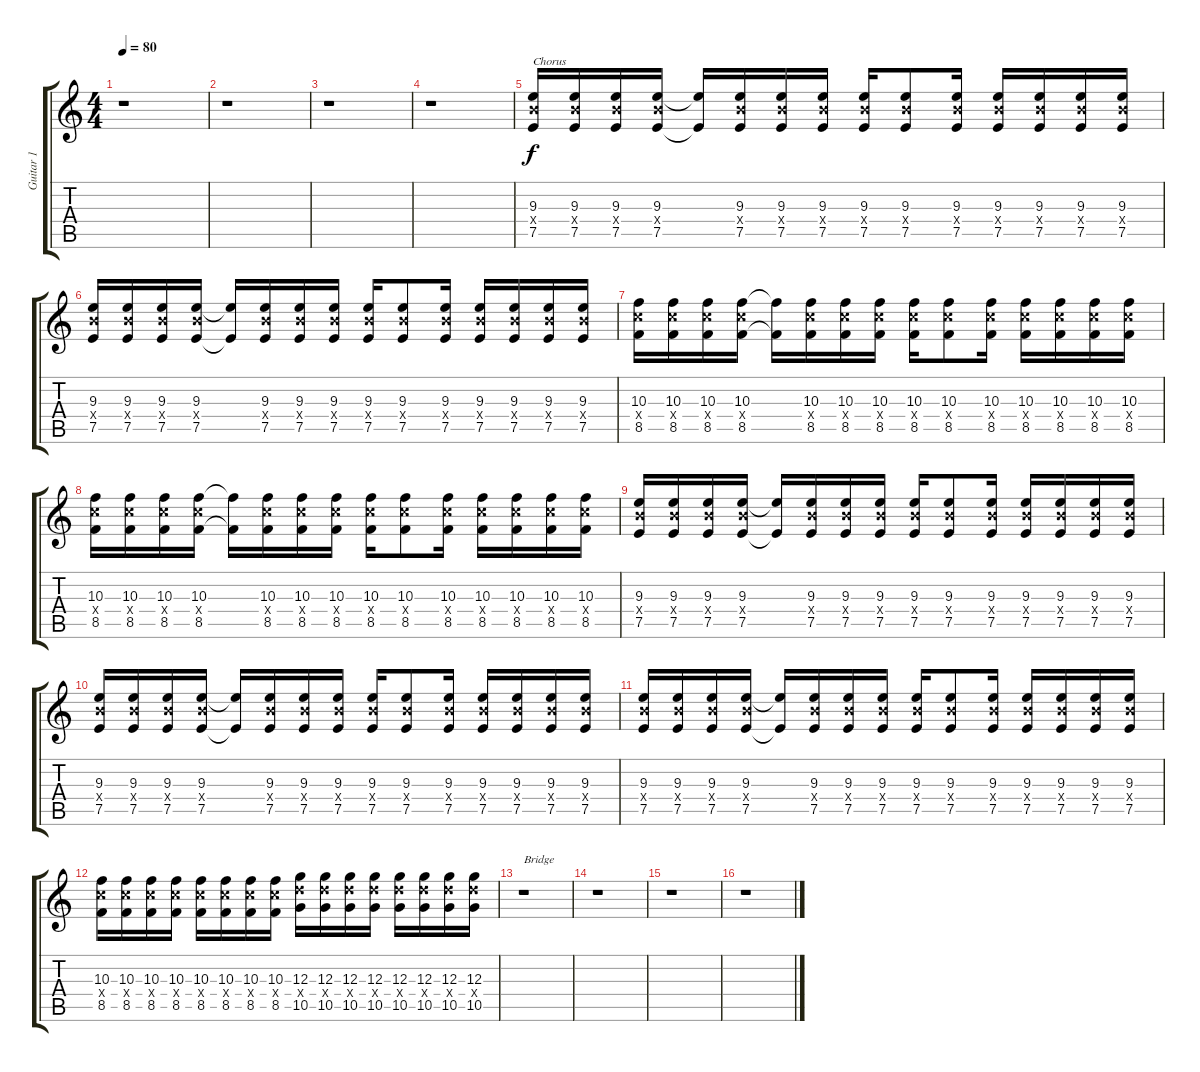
\track ("Guitar 1" "Guitar 1") {instrument distortionguitar}
\staff {score tabs}
\tuning (E4 B3 G3 D3 A2 E2) {hide}
\ts (4 4)
\tempo 80
\clef g2
\ks c
r.1{dy f} |
r.1 |
r.1 |
r.1 |
(9.3 9.4{x} 7.5).16{txt "Chorus"} (9.3 9.4{x} 7.5).16 (9.3 9.4{x} 7.5).16 (9.3 9.4{x} 7.5).16 (9.3{t} 7.5{t}).16 (9.3 9.4{x} 7.5).16 (9.3 9.4{x} 7.5).16 (9.3 9.4{x} 7.5).16 (9.3 9.4{x} 7.5).16 (9.3 9.4{x} 7.5).8 (9.3 9.4{x} 7.5).16 (9.3 9.4{x} 7.5).16 (9.3 9.4{x} 7.5).16 (9.3 9.4{x} 7.5).16 (9.3 9.4{x} 7.5).16 |
(9.3 9.4{x} 7.5).16 (9.3 9.4{x} 7.5).16 (9.3 9.4{x} 7.5).16 (9.3 9.4{x} 7.5).16 (9.3{t} 7.5{t}).16 (9.3 9.4{x} 7.5).16 (9.3 9.4{x} 7.5).16 (9.3 9.4{x} 7.5).16 (9.3 9.4{x} 7.5).16 (9.3 9.4{x} 7.5).8 (9.3 9.4{x} 7.5).16 (9.3 9.4{x} 7.5).16 (9.3 9.4{x} 7.5).16 (9.3 9.4{x} 7.5).16 (9.3 9.4{x} 7.5).16 |
(10.3 10.4{x} 8.5).16 (10.3 10.4{x} 8.5).16 (10.3 10.4{x} 8.5).16 (10.3 10.4{x} 8.5).16 (10.3{t} 8.5{t}).16 (10.3 10.4{x} 8.5).16 (10.3 10.4{x} 8.5).16 (10.3 10.4{x} 8.5).16 (10.3 10.4{x} 8.5).16 (10.3 10.4{x} 8.5).8 (10.3 10.4{x} 8.5).16 (10.3 10.4{x} 8.5).16 (10.3 10.4{x} 8.5).16 (10.3 10.4{x} 8.5).16 (10.3 10.4{x} 8.5).16 |
(10.3 10.4{x} 8.5).16 (10.3 10.4{x} 8.5).16 (10.3 10.4{x} 8.5).16 (10.3 10.4{x} 8.5).16 (10.3{t} 8.5{t}).16 (10.3 10.4{x} 8.5).16 (10.3 10.4{x} 8.5).16 (10.3 10.4{x} 8.5).16 (10.3 10.4{x} 8.5).16 (10.3 10.4{x} 8.5).8 (10.3 10.4{x} 8.5).16 (10.3 10.4{x} 8.5).16 (10.3 10.4{x} 8.5).16 (10.3 10.4{x} 8.5).16 (10.3 10.4{x} 8.5).16 |
(9.3 9.4{x} 7.5).16 (9.3 9.4{x} 7.5).16 (9.3 9.4{x} 7.5).16 (9.3 9.4{x} 7.5).16 (9.3{t} 7.5{t}).16 (9.3 9.4{x} 7.5).16 (9.3 9.4{x} 7.5).16 (9.3 9.4{x} 7.5).16 (9.3 9.4{x} 7.5).16 (9.3 9.4{x} 7.5).8 (9.3 9.4{x} 7.5).16 (9.3 9.4{x} 7.5).16 (9.3 9.4{x} 7.5).16 (9.3 9.4{x} 7.5).16 (9.3 9.4{x} 7.5).16 |
(9.3 9.4{x} 7.5).16 (9.3 9.4{x} 7.5).16 (9.3 9.4{x} 7.5).16 (9.3 9.4{x} 7.5).16 (9.3{t} 7.5{t}).16 (9.3 9.4{x} 7.5).16 (9.3 9.4{x} 7.5).16 (9.3 9.4{x} 7.5).16 (9.3 9.4{x} 7.5).16 (9.3 9.4{x} 7.5).8 (9.3 9.4{x} 7.5).16 (9.3 9.4{x} 7.5).16 (9.3 9.4{x} 7.5).16 (9.3 9.4{x} 7.5).16 (9.3 9.4{x} 7.5).16 |
(9.3 9.4{x} 7.5).16 (9.3 9.4{x} 7.5).16 (9.3 9.4{x} 7.5).16 (9.3 9.4{x} 7.5).16 (9.3{t} 7.5{t}).16 (9.3 9.4{x} 7.5).16 (9.3 9.4{x} 7.5).16 (9.3 9.4{x} 7.5).16 (9.3 9.4{x} 7.5).16 (9.3 9.4{x} 7.5).8 (9.3 9.4{x} 7.5).16 (9.3 9.4{x} 7.5).16 (9.3 9.4{x} 7.5).16 (9.3 9.4{x} 7.5).16 (9.3 9.4{x} 7.5).16 |
(10.3 10.4{x} 8.5).16 (10.3 10.4{x} 8.5).16 (10.3 10.4{x} 8.5).16 (10.3 10.4{x} 8.5).16 (10.3 10.4{x} 8.5).16 (10.3 10.4{x} 8.5).16 (10.3 10.4{x} 8.5).16 (10.3 10.4{x} 8.5).16 (12.3 12.4{x} 10.5).16 (12.3 12.4{x} 10.5).16 (12.3 12.4{x} 10.5).16 (12.3 12.4{x} 10.5).16 (12.3 12.4{x} 10.5).16 (12.3 12.4{x} 10.5).16 (12.3 12.4{x} 10.5).16 (12.3 12.4{x} 10.5).16 |
r.1{txt "Bridge"} |
r.1 |
r.1 |
r.1
